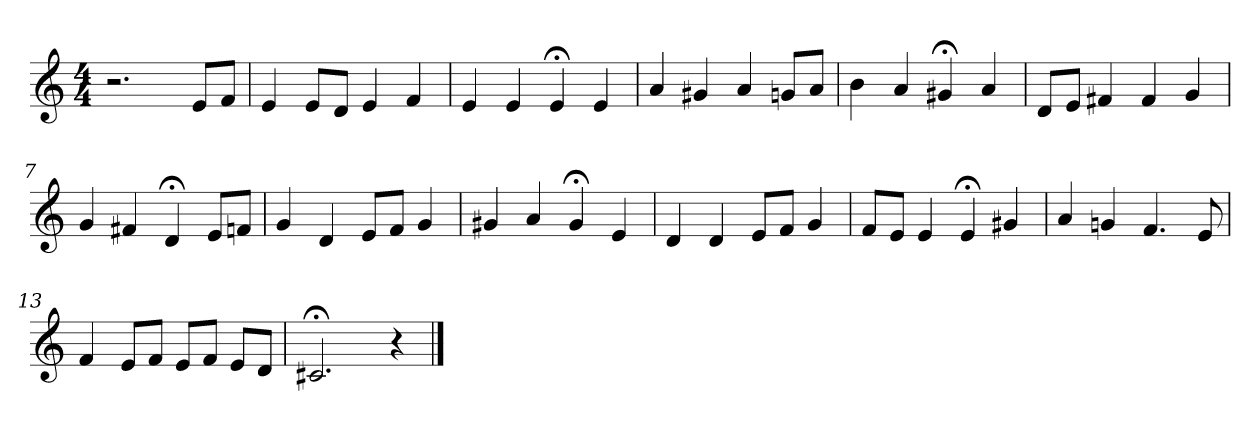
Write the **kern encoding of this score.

**kern
*part1
*staff1
*clefG2
*M4/4
=1
2.r
8e/L
8f/J
=2
4e
8e/L
8d/J
4e
4f
=3
4e
4e
4e;<
4e
=4
4a
4g#X
4a
8gn/L
8a/J
=5
4b
4a
4g#X;<
4a
=6
8d/L
8e/J
4f#X
4f#
4g
=7
4g
4f#X
4d;<
8e/L
8fn/J
=8
4g
4d
8e/L
8f/J
4g
=9
4g#X
4a
4g#;<
4e
=10
4d
4d
8e/L
8f/J
4g
=11
8f/L
8e/J
4e
4e;<
4g#X
=12
4a
4gn
4.f
8e
=13
4f
8e/L
8f/J
8e/L
8f/J
8e/L
8d/J
=14
2.c#X;<
4r
==
*-
